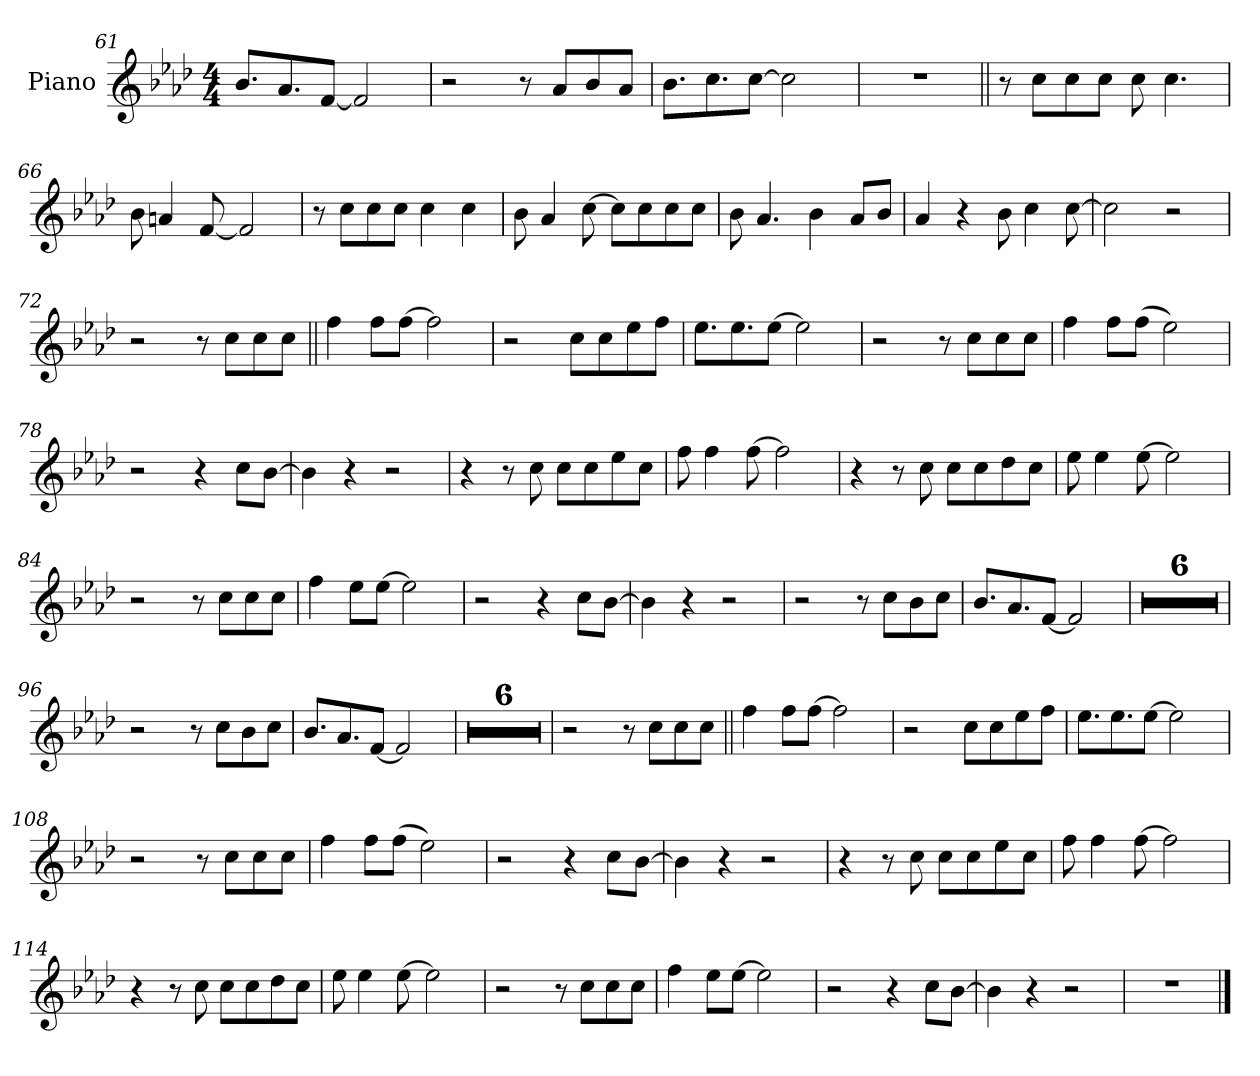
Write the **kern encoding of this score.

**kern
*part1
*staff1
*I"Piano
*I'Pno.
*clefG2
*k[b-e-a-d-]
*M4/4
=61
8.b-L
8.a-
[8fJ
2f]
=62
2r
8r
8a-L
8b-
8a-J
=63
8.b-L
8.cc
[8ccJ
2cc]
=64
1r
=65||
8r
8ccL
8cc
8ccJ
8cc
4.cc
=66
8b-
4an
[8f
2f]
=67
8r
8ccL
8cc
8ccJ
4cc
4cc
=68
8b-
4a-
[8cc
8ccL]
8cc
8cc
8ccJ
=69
8b-
4.a-
4b-
8a-L
8b-J
=70
4a-
4r
8b-
4cc
[8cc
=71
2cc]
2r
=72
2r
8r
8ccL
8cc
8ccJ
=73||
4ff
8ffL
[8ffJ
2ff]
=74
2r
8ccL
8cc
8ee-
8ffJ
=75
8.ee-L
8.ee-
[8ee-J
2ee-]
=76
2r
8r
8ccL
8cc
8ccJ
=77
4ff
8ffL
(8ffJ
2ee-)
=78
2r
4r
8ccL
[8b-J
=79
4b-]
4r
2r
=80
4r
8r
8cc
8ccL
8cc
8ee-
8ccJ
=81
8ff
4ff
[8ff
2ff]
=82
4r
8r
8cc
8ccL
8cc
8dd-
8ccJ
=83
8ee-
4ee-
[8ee-
2ee-]
=84
2r
8r
8ccL
8cc
8ccJ
=85
4ff
8ee-L
[8ee-J
2ee-]
=86
2r
4r
8ccL
[8b-J
=87
4b-]
4r
2r
=88
2r
8r
8ccL
8b-
8ccJ
=89
8.b-L
8.a-
[8fJ
2f]
=90
1r
=91
1r
=92
1r
=93
1r
=94
1r
=95
1r
=96
2r
8r
8ccL
8b-
8ccJ
=97
8.b-L
8.a-
[8fJ
2f]
=98
1r
=99
1r
=100
1r
=101
1r
=102
1r
=103
1r
=104
2r
8r
8ccL
8cc
8ccJ
=105||
4ff
8ffL
[8ffJ
2ff]
=106
2r
8ccL
8cc
8ee-
8ffJ
=107
8.ee-L
8.ee-
[8ee-J
2ee-]
=108
2r
8r
8ccL
8cc
8ccJ
=109
4ff
8ffL
(8ffJ
2ee-)
=110
2r
4r
8ccL
[8b-J
=111
4b-]
4r
2r
=112
4r
8r
8cc
8ccL
8cc
8ee-
8ccJ
=113
8ff
4ff
[8ff
2ff]
=114
4r
8r
8cc
8ccL
8cc
8dd-
8ccJ
=115
8ee-
4ee-
[8ee-
2ee-]
=116
2r
8r
8ccL
8cc
8ccJ
=117
4ff
8ee-L
[8ee-J
2ee-]
=118
2r
4r
8ccL
[8b-J
=119
4b-]
4r
2r
=120
1r
==
*-
